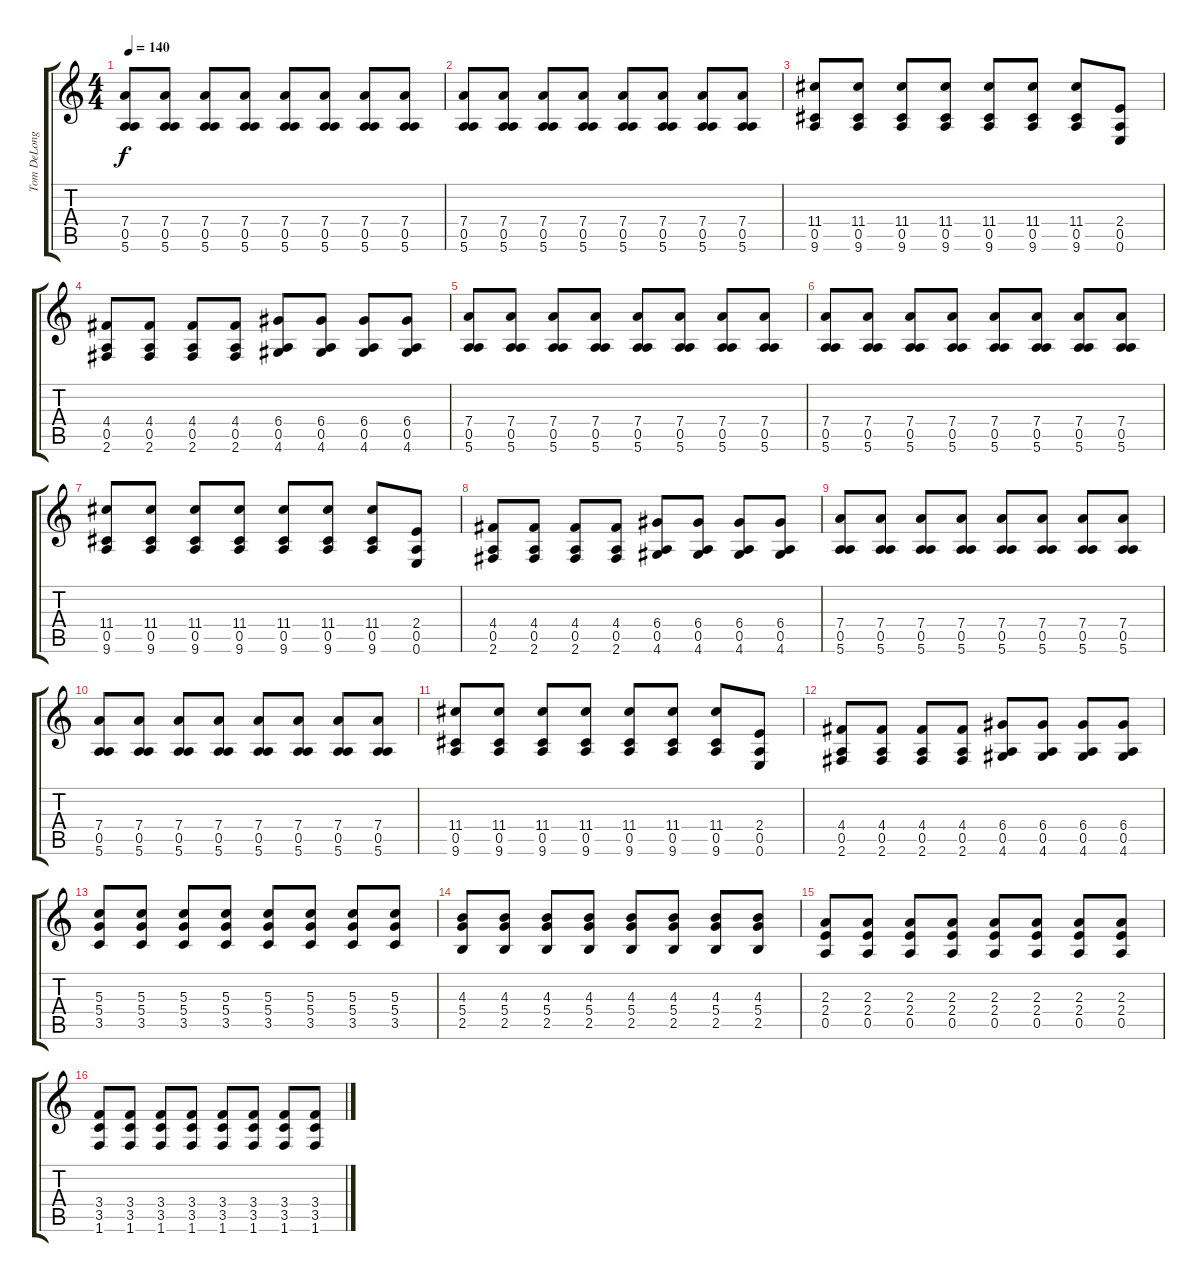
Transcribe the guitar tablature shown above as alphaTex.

\track ("Tom DeLonge" "Tom DeLong") {instrument overdrivenguitar}
\staff {score tabs}
\tuning (E4 B3 G3 D3 A2 E2) {hide}
\ts (4 4)
\tempo 140
\clef g2
\ks c
(7.4 0.5 5.6).8{dy f} (7.4 0.5 5.6).8 (7.4 0.5 5.6).8 (7.4 0.5 5.6).8 (7.4 0.5 5.6).8 (7.4 0.5 5.6).8 (7.4 0.5 5.6).8 (7.4 0.5 5.6).8 |
(7.4 0.5 5.6).8 (7.4 0.5 5.6).8 (7.4 0.5 5.6).8 (7.4 0.5 5.6).8 (7.4 0.5 5.6).8 (7.4 0.5 5.6).8 (7.4 0.5 5.6).8 (7.4 0.5 5.6).8 |
(11.4 0.5 9.6).8 (11.4 0.5 9.6).8 (11.4 0.5 9.6).8 (11.4 0.5 9.6).8 (11.4 0.5 9.6).8 (11.4 0.5 9.6).8 (11.4 0.5 9.6).8 (2.4 0.5 0.6).8 |
(4.4 0.5 2.6).8 (4.4 0.5 2.6).8 (4.4 0.5 2.6).8 (4.4 0.5 2.6).8 (6.4 0.5 4.6).8 (6.4 0.5 4.6).8 (6.4 0.5 4.6).8 (6.4 0.5 4.6).8 |
(7.4 0.5 5.6).8 (7.4 0.5 5.6).8 (7.4 0.5 5.6).8 (7.4 0.5 5.6).8 (7.4 0.5 5.6).8 (7.4 0.5 5.6).8 (7.4 0.5 5.6).8 (7.4 0.5 5.6).8 |
(7.4 0.5 5.6).8 (7.4 0.5 5.6).8 (7.4 0.5 5.6).8 (7.4 0.5 5.6).8 (7.4 0.5 5.6).8 (7.4 0.5 5.6).8 (7.4 0.5 5.6).8 (7.4 0.5 5.6).8 |
(11.4 0.5 9.6).8 (11.4 0.5 9.6).8 (11.4 0.5 9.6).8 (11.4 0.5 9.6).8 (11.4 0.5 9.6).8 (11.4 0.5 9.6).8 (11.4 0.5 9.6).8 (2.4 0.5 0.6).8 |
(4.4 0.5 2.6).8 (4.4 0.5 2.6).8 (4.4 0.5 2.6).8 (4.4 0.5 2.6).8 (6.4 0.5 4.6).8 (6.4 0.5 4.6).8 (6.4 0.5 4.6).8 (6.4 0.5 4.6).8 |
(7.4 0.5 5.6).8 (7.4 0.5 5.6).8 (7.4 0.5 5.6).8 (7.4 0.5 5.6).8 (7.4 0.5 5.6).8 (7.4 0.5 5.6).8 (7.4 0.5 5.6).8 (7.4 0.5 5.6).8 |
(7.4 0.5 5.6).8 (7.4 0.5 5.6).8 (7.4 0.5 5.6).8 (7.4 0.5 5.6).8 (7.4 0.5 5.6).8 (7.4 0.5 5.6).8 (7.4 0.5 5.6).8 (7.4 0.5 5.6).8 |
(11.4 0.5 9.6).8 (11.4 0.5 9.6).8 (11.4 0.5 9.6).8 (11.4 0.5 9.6).8 (11.4 0.5 9.6).8 (11.4 0.5 9.6).8 (11.4 0.5 9.6).8 (2.4 0.5 0.6).8 |
(4.4 0.5 2.6).8 (4.4 0.5 2.6).8 (4.4 0.5 2.6).8 (4.4 0.5 2.6).8 (6.4 0.5 4.6).8 (6.4 0.5 4.6).8 (6.4 0.5 4.6).8 (6.4 0.5 4.6).8 |
(5.3 5.4 3.5).8 (5.3 5.4 3.5).8 (5.3 5.4 3.5).8 (5.3 5.4 3.5).8 (5.3 5.4 3.5).8 (5.3 5.4 3.5).8 (5.3 5.4 3.5).8 (5.3 5.4 3.5).8 |
(4.3 5.4 2.5).8 (4.3 5.4 2.5).8 (4.3 5.4 2.5).8 (4.3 5.4 2.5).8 (4.3 5.4 2.5).8 (4.3 5.4 2.5).8 (4.3 5.4 2.5).8 (4.3 5.4 2.5).8 |
(2.3 2.4 0.5).8 (2.3 2.4 0.5).8 (2.3 2.4 0.5).8 (2.3 2.4 0.5).8 (2.3 2.4 0.5).8 (2.3 2.4 0.5).8 (2.3 2.4 0.5).8 (2.3 2.4 0.5).8 |
(3.4 3.5 1.6).8 (3.4 3.5 1.6).8 (3.4 3.5 1.6).8 (3.4 3.5 1.6).8 (3.4 3.5 1.6).8 (3.4 3.5 1.6).8 (3.4 3.5 1.6).8 (3.4 3.5 1.6).8
